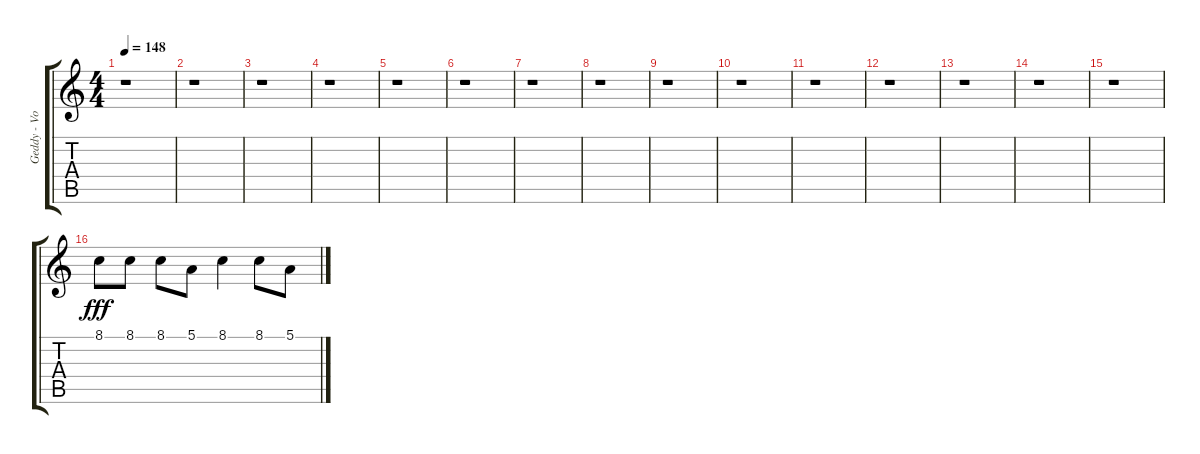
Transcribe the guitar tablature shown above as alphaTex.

\track ("Geddy - Voz(refrão)" "Geddy - Vo") {instrument stringensemble1}
\staff {score tabs}
\tuning (E4 B3 G3 D3 A2 E2) {hide}
\ts (4 4)
\tempo 148
\clef g2
\ks c
r.1{dy fff} |
r.1 |
r.1 |
r.1 |
r.1 |
r.1 |
r.1 |
r.1 |
r.1 |
r.1 |
r.1 |
r.1 |
r.1 |
r.1 |
r.1 |
8.1.8 8.1.8 8.1.8 5.1.8 8.1.4 8.1.8 5.1.8
